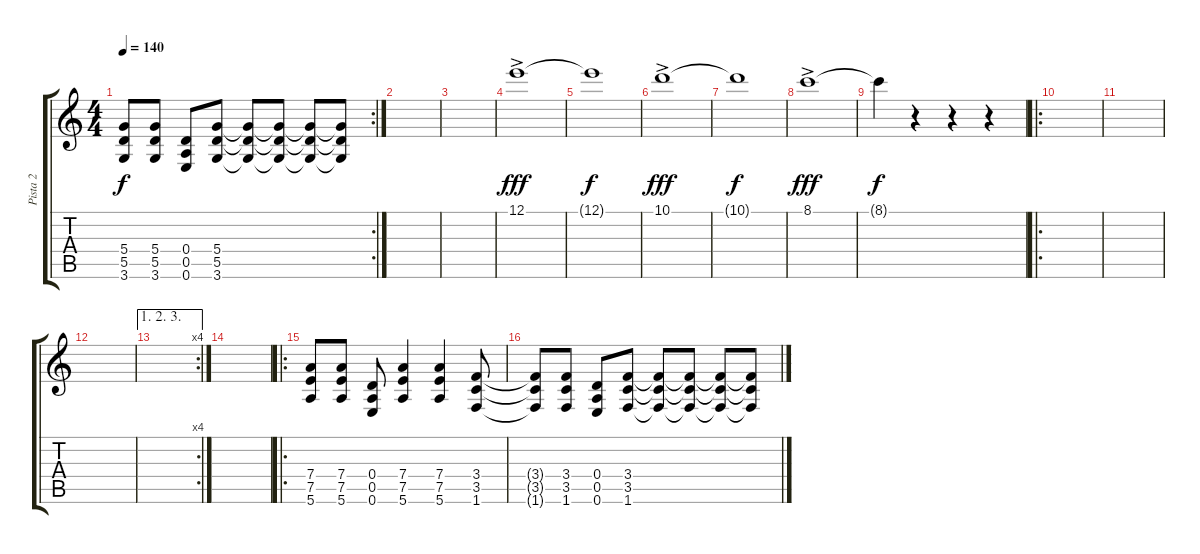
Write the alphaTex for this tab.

\track ("Pista 2" "Pista 2") {instrument electricguitarclean}
\staff {score tabs}
\tuning (E4 B3 G3 D3 A2 E2) {hide}
\rc 2
\ts (4 4)
\tempo 140
\clef g2
\ks c
(5.4{t} 5.5{t} 3.6{t}).8{dy f} (5.4 5.5 3.6).8 (0.4 0.5 0.6).8 (5.4 5.5 3.6).8 (5.4{t} 5.5{t} 3.6{t}).8 (5.4{t} 5.5{t} 3.6{t}).8 (5.4{t} 5.5{t} 3.6{t}).8 (5.4{t} 5.5{t} 3.6{t}).8 |
|
|
12.1{ac}.1{dy fff} |
12.1{t}.1{dy f} |
10.1{ac}.1{dy fff} |
10.1{t}.1{dy f} |
8.1{ac}.1{dy fff} |
8.1{t}.4{dy f} r.4 r.4 r.4 |
\ro
|
|
|
\ae (1 2 3)
\rc 4
|
|
\ro
(7.4 7.5 5.6).8 (7.4 7.5 5.6).8 (0.4 0.5 0.6).8 (7.4 7.5 5.6).4 (7.4 7.5 5.6).4 (3.4 3.5 1.6).8 |
(3.4{t} 3.5{t} 1.6{t}).8 (3.4 3.5 1.6).8 (0.4 0.5 0.6).8 (3.4 3.5 1.6).8 (3.4{t} 3.5{t} 1.6{t}).8 (3.4{t} 3.5{t} 1.6{t}).8 (3.4{t} 3.5{t} 1.6{t}).8 (3.4{t} 3.5{t} 1.6{t}).8
